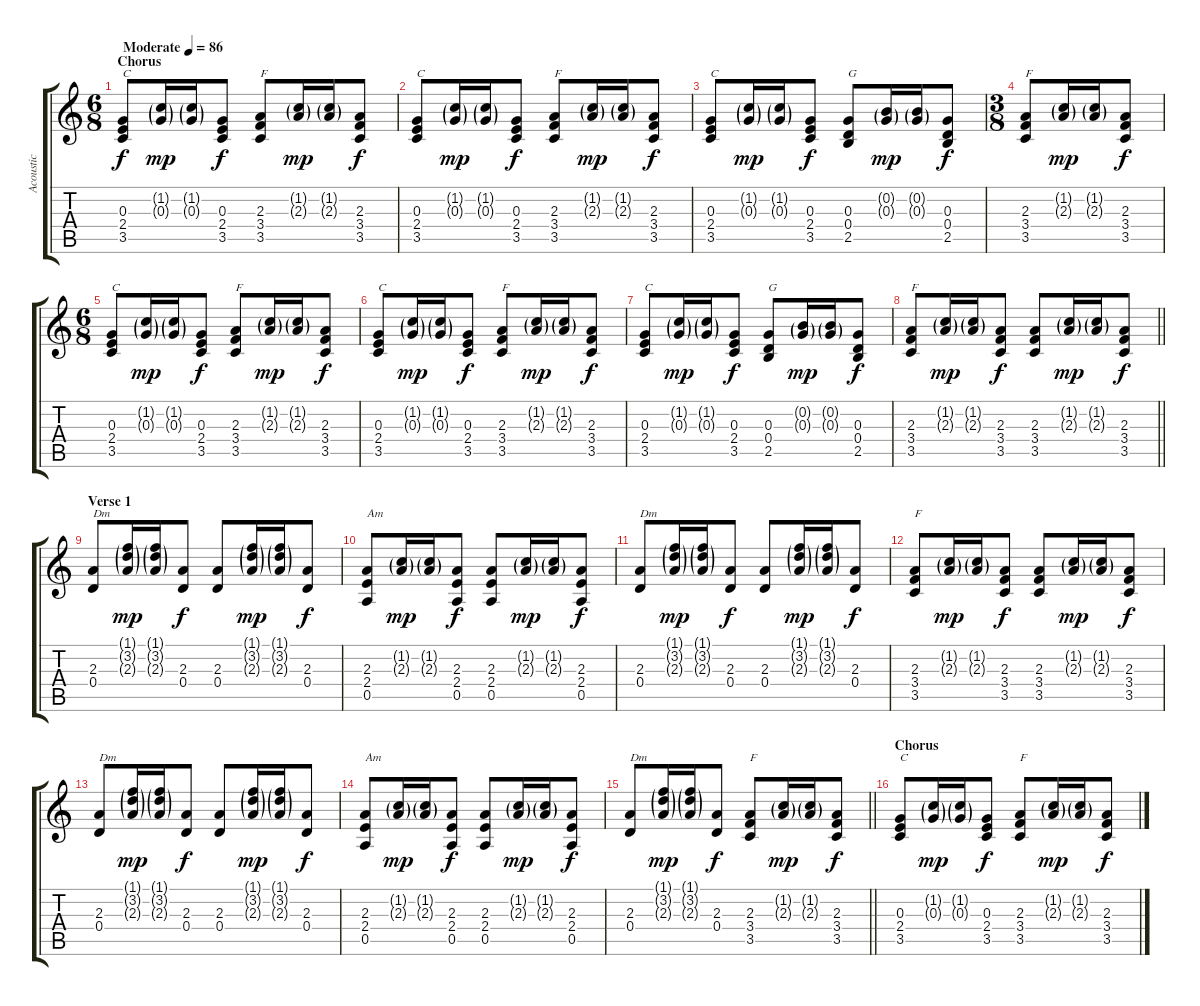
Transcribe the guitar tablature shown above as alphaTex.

\track ("Acoustic" "Acoustic") {instrument acousticguitarsteel}
\staff {score tabs}
\tuning (E4 B3 G3 D3 A2 E2) {hide}
\ts (6 8)
\section ("" "Chorus")
\tempo (86 "Moderate")
\clef g2
\ks c
(0.3 2.4 3.5).8{txt "C" dy f instrument acousticguitarsteel} (1.2{g} 0.3{g}).16{dy mp} (1.2{g} 0.3{g}).16 (0.3 2.4 3.5).8{dy f} (2.3 3.4 3.5).8{txt "F"} (1.2{g} 2.3{g}).16{dy mp} (1.2{g} 2.3{g}).16 (2.3 3.4 3.5).8{dy f} |
(0.3 2.4 3.5).8{txt "C"} (1.2{g} 0.3{g}).16{dy mp} (1.2{g} 0.3{g}).16 (0.3 2.4 3.5).8{dy f} (2.3 3.4 3.5).8{txt "F"} (1.2{g} 2.3{g}).16{dy mp} (1.2{g} 2.3{g}).16 (2.3 3.4 3.5).8{dy f} |
(0.3 2.4 3.5).8{txt "C"} (1.2{g} 0.3{g}).16{dy mp} (1.2{g} 0.3{g}).16 (0.3 2.4 3.5).8{dy f} (0.3 0.4 2.5).8{txt "G"} (0.2{g} 0.3{g}).16{dy mp} (0.2{g} 0.3{g}).16 (0.3 0.4 2.5).8{dy f} |
\ts (3 8)
(2.3 3.4 3.5).8{txt "F"} (1.2{g} 2.3{g}).16{dy mp} (1.2{g} 2.3{g}).16 (2.3 3.4 3.5).8{dy f} |
\ts (6 8)
(0.3 2.4 3.5).8{txt "C"} (1.2{g} 0.3{g}).16{dy mp} (1.2{g} 0.3{g}).16 (0.3 2.4 3.5).8{dy f} (2.3 3.4 3.5).8{txt "F"} (1.2{g} 2.3{g}).16{dy mp} (1.2{g} 2.3{g}).16 (2.3 3.4 3.5).8{dy f} |
(0.3 2.4 3.5).8{txt "C"} (1.2{g} 0.3{g}).16{dy mp} (1.2{g} 0.3{g}).16 (0.3 2.4 3.5).8{dy f} (2.3 3.4 3.5).8{txt "F"} (1.2{g} 2.3{g}).16{dy mp} (1.2{g} 2.3{g}).16 (2.3 3.4 3.5).8{dy f} |
(0.3 2.4 3.5).8{txt "C"} (1.2{g} 0.3{g}).16{dy mp} (1.2{g} 0.3{g}).16 (0.3 2.4 3.5).8{dy f} (0.3 0.4 2.5).8{txt "G"} (0.2{g} 0.3{g}).16{dy mp} (0.2{g} 0.3{g}).16 (0.3 0.4 2.5).8{dy f} |
\barLineRight lightlight
(2.3 3.4 3.5).8{txt "F"} (1.2{g} 2.3{g}).16{dy mp} (1.2{g} 2.3{g}).16 (2.3 3.4 3.5).8{dy f} (2.3 3.4 3.5).8 (1.2{g} 2.3{g}).16{dy mp} (1.2{g} 2.3{g}).16 (2.3 3.4 3.5).8{dy f} |
\section ("" "Verse 1")
(2.3 0.4).8{txt "Dm"} (1.1{g} 3.2{g} 2.3{g}).16{dy mp} (1.1{g} 3.2{g} 2.3{g}).16 (2.3 0.4).8{dy f} (2.3 0.4).8 (1.1{g} 3.2{g} 2.3{g}).16{dy mp} (1.1{g} 3.2{g} 2.3{g}).16 (2.3 0.4).8{dy f} |
(2.3 2.4 0.5).8{txt "Am"} (1.2{g} 2.3{g}).16{dy mp} (1.2{g} 2.3{g}).16 (2.3 2.4 0.5).8{dy f} (2.3 2.4 0.5).8 (1.2{g} 2.3{g}).16{dy mp} (1.2{g} 2.3{g}).16 (2.3 2.4 0.5).8{dy f} |
(2.3 0.4).8{txt "Dm"} (1.1{g} 3.2{g} 2.3{g}).16{dy mp} (1.1{g} 3.2{g} 2.3{g}).16 (2.3 0.4).8{dy f} (2.3 0.4).8 (1.1{g} 3.2{g} 2.3{g}).16{dy mp} (1.1{g} 3.2{g} 2.3{g}).16 (2.3 0.4).8{dy f} |
(2.3 3.4 3.5).8{txt "F"} (1.2{g} 2.3{g}).16{dy mp} (1.2{g} 2.3{g}).16 (2.3 3.4 3.5).8{dy f} (2.3 3.4 3.5).8 (1.2{g} 2.3{g}).16{dy mp} (1.2{g} 2.3{g}).16 (2.3 3.4 3.5).8{dy f} |
(2.3 0.4).8{txt "Dm"} (1.1{g} 3.2{g} 2.3{g}).16{dy mp} (1.1{g} 3.2{g} 2.3{g}).16 (2.3 0.4).8{dy f} (2.3 0.4).8 (1.1{g} 3.2{g} 2.3{g}).16{dy mp} (1.1{g} 3.2{g} 2.3{g}).16 (2.3 0.4).8{dy f} |
(2.3 2.4 0.5).8{txt "Am"} (1.2{g} 2.3{g}).16{dy mp} (1.2{g} 2.3{g}).16 (2.3 2.4 0.5).8{dy f} (2.3 2.4 0.5).8 (1.2{g} 2.3{g}).16{dy mp} (1.2{g} 2.3{g}).16 (2.3 2.4 0.5).8{dy f} |
\barLineRight lightlight
(2.3 0.4).8{txt "Dm"} (1.1{g} 3.2{g} 2.3{g}).16{dy mp} (1.1{g} 3.2{g} 2.3{g}).16 (2.3 0.4).8{dy f} (2.3 3.4 3.5).8{txt "F"} (1.2{g} 2.3{g}).16{dy mp} (1.2{g} 2.3{g}).16 (2.3 3.4 3.5).8{dy f} |
\section ("" "Chorus")
(0.3 2.4 3.5).8{txt "C"} (1.2{g} 0.3{g}).16{dy mp} (1.2{g} 0.3{g}).16 (0.3 2.4 3.5).8{dy f} (2.3 3.4 3.5).8{txt "F"} (1.2{g} 2.3{g}).16{dy mp} (1.2{g} 2.3{g}).16 (2.3 3.4 3.5).8{dy f}
